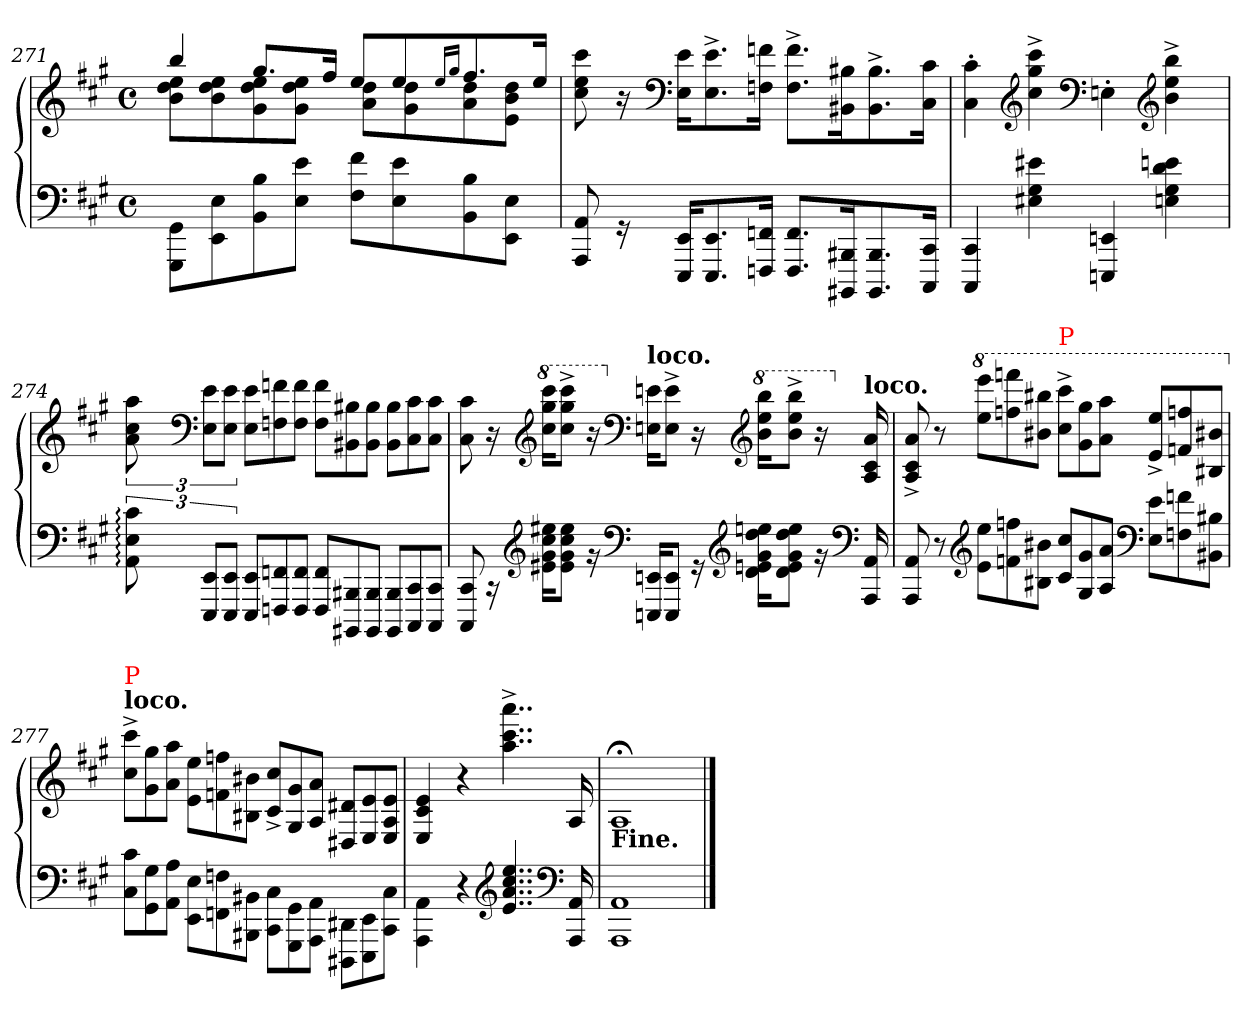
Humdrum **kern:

**kern	**kern
*part1	*part1
*staff2	*staff1
*clefF4	*clefG2
*k[f#c#g#]	*k[f#c#g#]
*M4/4	*M4/4
*met(c)	*met(c)
=271	=271
*	*^
8GG#\ 8GGG#\L	4bb	8ee 8dd 8bL
8E\ 8EE\	.	8ee 8dd 8b
8B\ 8BB\	8.gg#L	8ee 8dd 8g#
8e\ 8E\J	.	8ee 8dd 8g#J
.	16ff#Jk	.
8f# 8F#L	8eeL	8dd 8aL
8e 8E	8ee	8dd 8g#
.	16qqee/LL	.
.	16qqgg#/JJ	.
8B 8BB	8.ff#	8dd 8a
8E 8EEJ	.	8dd 8b 8eJ
.	16eeJk	.
*	*v	*v
=272	=272
8AA 8AAA	8ccc# 8ee 8cc#
16rGG	16r
*	*clefF4
16EE 16EEEKL	16e 16EKL
8.EE 8.EEE	8.e^> 8.E^>
16FFn 16FFFnJk	16fn 16FnJk
8.FF 8.FFFL	8.f^> 8.F^>L
16BBB#X 16BBBB#Xk	16B#X 16BB#Xk
8.BBB# 8.BBBB#	8.B#^> 8.BB#^>
16CC# 16CCC#Jk	16c# 16C#Jk
=273	=273
4CC# 4CCC#	4c#'> 4C#'>
*	*clefG2
4e#X 4G# 4E#X	4ccc#^< 4gg#^< 4cc#^<
*	*clefF4
4EEn 4EEEn	4En'>
*	*clefG2
4en 4d 4G# 4En	4bb^< 4ee^< 4b^<
=274	=274
12c#: 12E: 12AA:	12aa 12cc# 12a
*	*clefF4
12EE 12EEEL	12e 12EL
12EE 12EEEJ	12e 12EJ
*Xtuplet	*Xtuplet
12EE 12EEEL	12e 12EL
12FFn 12FFFn	12fn 12Fn
12FF 12FFFJ	12f 12FJ
12FF 12FFFL	12f 12FL
12BBB#X 12BBBB#X	12B#X 12BB#X
12BBB# 12BBBB#J	12B# 12BB#J
12BBB# 12BBBB#L	12B# 12BB#L
12CC# 12CCC#	12c# 12C#
12CC# 12CCC#J	12c# 12C#J
=275	=275
8CC# 8CCC#	8c# 8C#
16rCC	16r
*clefG2	*clefG2
*	*8va
16ee#X\ 16cc#\ 16g#\ 16e#X\KL	16cccc# 16ggg# 16ccc#KL
8ee# 8cc# 8g# 8e#J	8cccc#^< 8ggg#^< 8ccc#^<J
16rg	16r
*clefF4	*clefF4
*	*X8va
!	!LO:TX:a:B:t=loco.
16EEn 16EEEnKL	16en 16EnKL
8EE 8EEEJ	8e^< 8E^<J
16rGG	16r
*clefG2	*clefG2
*	*8va
16eenji\ 16dd\ 16g#\ 16enji\ 16d\KL	16bbb 16eee 16bbKL
8ee 8dd 8g# 8e 8dJ	8bbb^< 8eee^< 8bb^<J
16rg	16r
*clefF4	*
*	*X8va
!	!LO:TX:a:B:t=loco.
16AA 16AAA	16a 16c# 16A
=276	=276
8AA 8AAA	8a^< 8c#^< 8A^<
8r	8r
*clefG2	*
*	*8va
12ee\ 12e\L	12eeee 12eeeL
12ffn\ 12fn\	12ffffn 12fffn
12b#X\ 12B#X\J	12bbb#X 12bb#XJ
!	!LO:TX:a:color=red:t=P
12cc# 12c#L	12cccc#^< 12ccc#^<L
12g# 12G#	12ggg# 12gg#
12a 12AJ	12aaa 12aaJ
*clefF4	*
12e 12EL	12eee^< 12ee^<L
12fn 12Fn	12fffn 12ffn
12B#X 12BB#XJ	12bb#X 12b#XJ
=277	=277
*	*X8va
!	!LO:TX:a:B:t=loco.
!	!LO:TX:a:color=red:t=P
12c# 12C#L	12ccc#^< 12cc#^<L
12G# 12GG#	12gg# 12g#
12A 12AAJ	12aa 12aJ
12E\ 12EE\L	12ee\ 12e\L
12Fn\ 12FFn\	12ffn\ 12fn\
12BB#X\ 12BBB#X\J	12b#X\ 12B#X\J
12C# 12CC#L	12cc#^< 12c#^<L
12GG#\ 12GGG#\	12g#/ 12G#/
12AA\ 12AAA\J	12a/ 12A/J
12DD#X 12DDD#XL	12d#X 12D#XL
12EE\ 12EEE\	12e/ 12E/
12C#\ 12CC#\J	12e/ 12A/ 12E/J
=278	=278
4AA\ 4AAA\	4e/ 4c#/ 4E/
4r	4r
*clefG2	*
4..ee 4..cc# 4..a 4..e	4..aaa^< 4..ccc#^< 4..aa^<
*clefF4	*
16AA 16AAA	16A
=279	=279
!	!LO:TX:b:B:t=Fine.
1AA\ 1AAA\	1A;</
==	==
*-	*-
